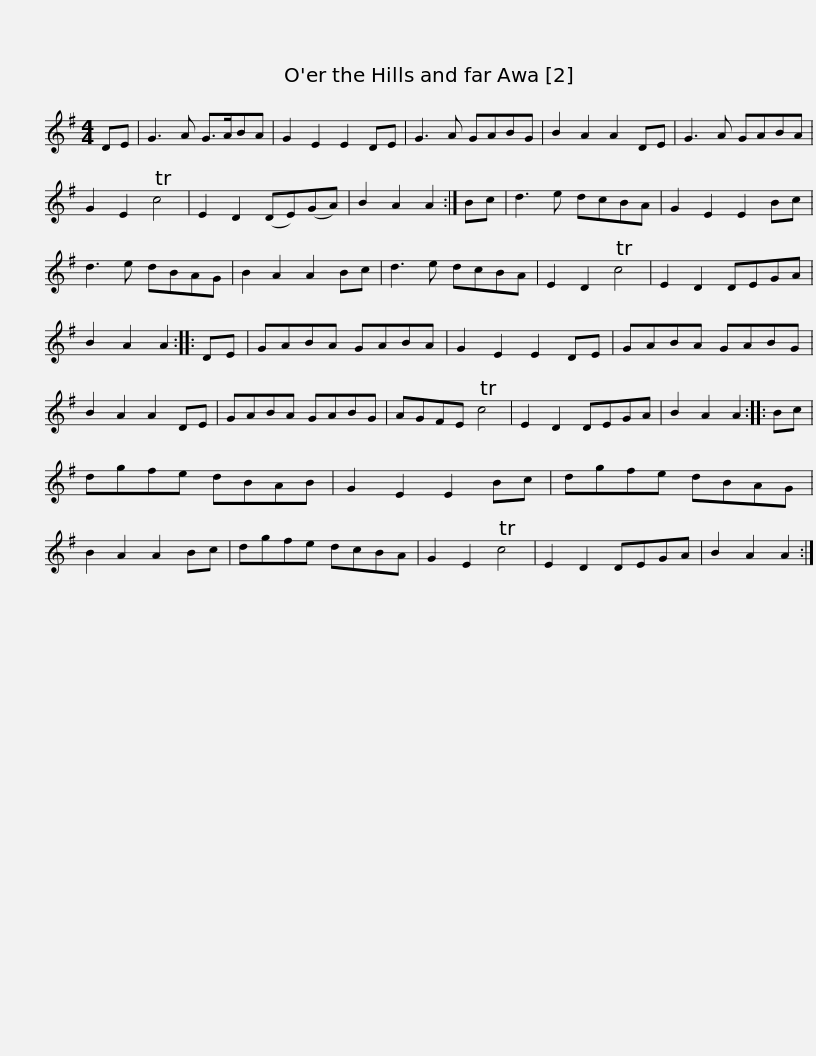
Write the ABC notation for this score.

X:1
L:1/8
M:4/4
I:linebreak $
K:G
V:1 treble
V:1
 DE | G3 A G>ABA | G2 E2 E2 DE | G3 A GABG | B2 A2 A2 DE | %5
 G3 A GABA | G2 E2 Tc4 | E2 D2 (DE)(GA) |$ B2 A2 A2 :| Bc | %10
 d3 e dcBA | G2 E2 E2 Bc | d3 e dBAG | B2 A2 A2 Bc | d3 e dcBA | %15
 E2 D2 Tc4 |$ E2 D2 DEGA | B2 A2 A2 :: DE | GABA GABA | %20
 G2 E2 E2 DE | GABA GABG | B2 A2 A2 DE |$ GABA GABG | AGFE Tc4 | %25
 E2 D2 DEGA | B2 A2 A2 :: Bc | dgfe dBAB | G2 E2 E2 Bc |$ %30
 dgfe dBAG | B2 A2 A2 Bc | dgfe dcBA | G2 E2 Tc4 | E2 D2 DEGA | %35
 B2 A2 A2 :| %36
